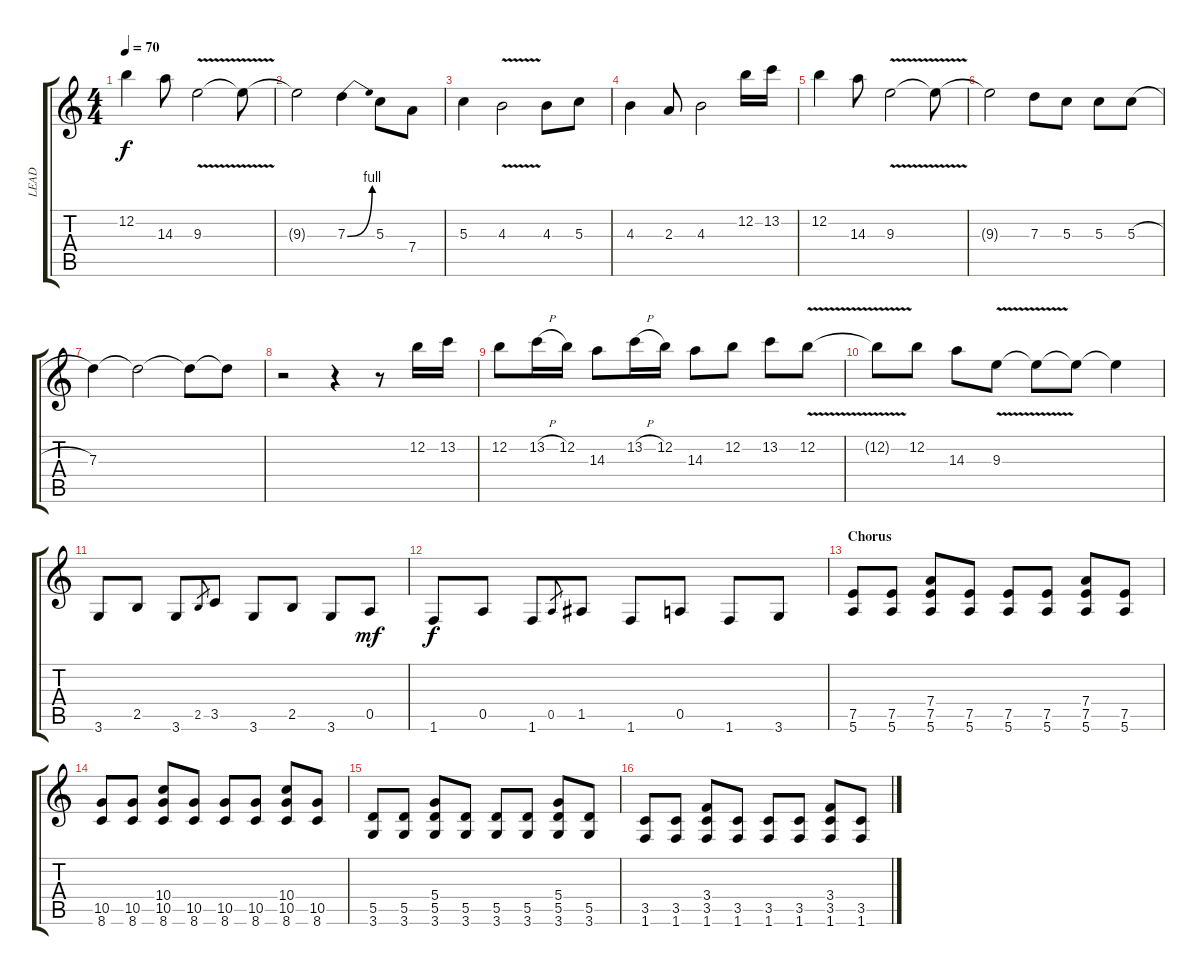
\track ("LEAD " "LEAD ") {instrument distortionguitar}
\staff {score tabs}
\tuning (E4 B3 G3 D3 A2 E2) {hide}
\ts (4 4)
\tempo 70
\clef g2
\ks c
12.2.4{dy f} 14.3.8 9.3{v}.2 9.3{t}.8 |
9.3{t}.2 7.3{be (bend 0 0 60 4)}.4 5.3.8 7.4.8 |
5.3.4 4.3{v}.2 4.3.8 5.3.8 |
4.3.4 2.3.8 4.3.2 12.2.16 13.2.16 |
12.2.4 14.3.8 9.3{v}.2 9.3{t}.8 |
9.3{t}.2 7.3.8 5.3.8 5.3.8 5.3{h}.8 |
7.3.4 7.3{t}.2 7.3{t}.8 7.3{t}.8 |
r.2 r.4 r.8 12.2.16 13.2.16 |
12.2.8 13.2{h}.16 12.2.16 14.3.8 13.2{h}.16 12.2.16 14.3.8 12.2.8 13.2.8 12.2{v}.8 |
12.2{t}.8 12.2.8 14.3.8 9.3{v}.8 9.3{t}.8 9.3{t}.8 9.3{t}.4 |
3.6.8 2.5.8 3.6.8 2.5.8{gr} 3.5.8 3.6.8 2.5.8 3.6.8 0.5.8{dy mf} |
1.6.8{dy f} 0.5.8 1.6.8 0.5.8{gr} 1.5.8 1.6.8 0.5.8 1.6.8 3.6.8 |
\section ("" "Chorus")
(7.5 5.6).8 (7.5 5.6).8 (7.4 7.5 5.6).8 (7.5 5.6).8 (7.5 5.6).8 (7.5 5.6).8 (7.4 7.5 5.6).8 (7.5 5.6).8 |
(10.5 8.6).8 (10.5 8.6).8 (10.4 10.5 8.6).8 (10.5 8.6).8 (10.5 8.6).8 (10.5 8.6).8 (10.4 10.5 8.6).8 (10.5 8.6).8 |
(5.5 3.6).8 (5.5 3.6).8 (5.4 5.5 3.6).8 (5.5 3.6).8 (5.5 3.6).8 (5.5 3.6).8 (5.4 5.5 3.6).8 (5.5 3.6).8 |
(3.5 1.6).8 (3.5 1.6).8 (3.4 3.5 1.6).8 (3.5 1.6).8 (3.5 1.6).8 (3.5 1.6).8 (3.4 3.5 1.6).8 (3.5 1.6).8
